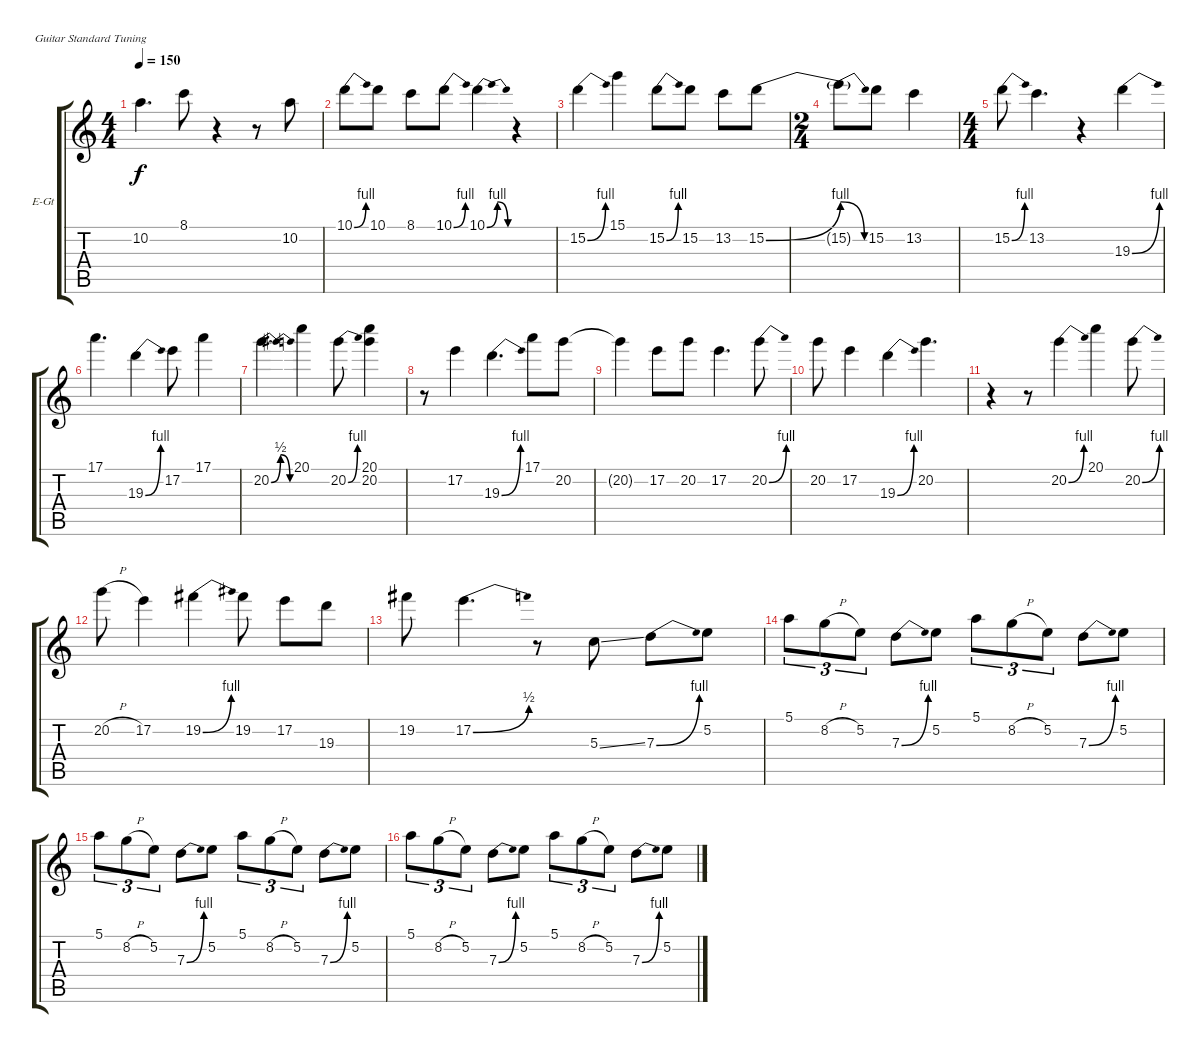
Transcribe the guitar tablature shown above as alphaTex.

\bracketExtendMode groupsimilarinstruments
\firstSystemTrackNameOrientation horizontal
\otherSystemsTrackNameOrientation horizontal
\track ("Guitar 2" "E-Gt") {instrument overdrivenguitar}
\staff {score tabs}
\tuning (E4 B3 G3 D3 A2 E2)
\ts (4 4)
\tempo 150
\clef g2
\ks c
10.2{t}.4{d dy f} 8.1.8 r.4 r.8 10.2.8 |
10.1{be (bend 0 0 60 4)}.8 10.1.8 8.1.8 10.1{be (bend 0 0 60 4)}.8 10.1{be (bendrelease 0 0 30 4 30 4 60 0)}.4 r.4 |
15.2{be (bend 0 0 60 4)}.4 15.1.4 15.2{be (bend 0 0 60 4)}.8 15.2.8 13.2.8 15.2{be (bend 0 0 60 4)}.8 |
\ts (2 4)
15.2{be (release 0 4 60 0) t}.8 15.2.8 13.2.4 |
\ts (4 4)
15.2{be (bend 0 0 60 4)}.8 13.2.4{d} r.4 19.3{be (bend 0 0 60 4)}.4 |
17.1.4{d} 19.3{be (bend 0 0 60 4)}.4 17.2.8 17.1.4 |
20.2{be (bendrelease 0 0 30 2 30 2 60 0)}.4{d} 20.1.4 20.2{be (bend 0 0 60 4)}.8 (20.1 20.2).4 |
r.8 17.2.4 19.3{be (bend 0 0 60 4)}.4{d} 17.1.8 20.2.8 |
20.2{t}.4 17.2.8 20.2.8 17.2.4{d} 20.2{be (bend 0 0 60 4)}.8 |
20.2.8 17.2.4 19.3{be (bend 0 0 60 4)}.4 20.2.4{d} |
r.4 r.8 20.2{be (bend 0 0 60 4)}.4 20.1.4 20.2{be (bend 0 0 60 4)}.8 |
20.2{h}.8 17.2.4 19.2{be (bend 0 0 60 4)}.4 19.2.8 17.2.8 19.3.8 |
19.2.8 17.2{be (bend 0 0 60 2)}.4{d} r.8 5.3{ss}.8 7.3{be (bend 0 0 60 4)}.8 5.2.8 |
5.1.8{tu (3 2)} 8.2{h}.8{tu (3 2)} 5.2.8{tu (3 2)} 7.3{be (bend 0 0 60 4)}.8 5.2.8 5.1.8{tu (3 2)} 8.2{h}.8{tu (3 2)} 5.2.8{tu (3 2)} 7.3{be (bend 0 0 60 4)}.8 5.2.8 |
5.1.8{tu (3 2)} 8.2{h}.8{tu (3 2)} 5.2.8{tu (3 2)} 7.3{be (bend 0 0 60 4)}.8 5.2.8 5.1.8{tu (3 2)} 8.2{h}.8{tu (3 2)} 5.2.8{tu (3 2)} 7.3{be (bend 0 0 60 4)}.8 5.2.8 |
5.1.8{tu (3 2)} 8.2{h}.8{tu (3 2)} 5.2.8{tu (3 2)} 7.3{be (bend 0 0 60 4)}.8 5.2.8 5.1.8{tu (3 2)} 8.2{h}.8{tu (3 2)} 5.2.8{tu (3 2)} 7.3{be (bend 0 0 60 4)}.8 5.2.8
